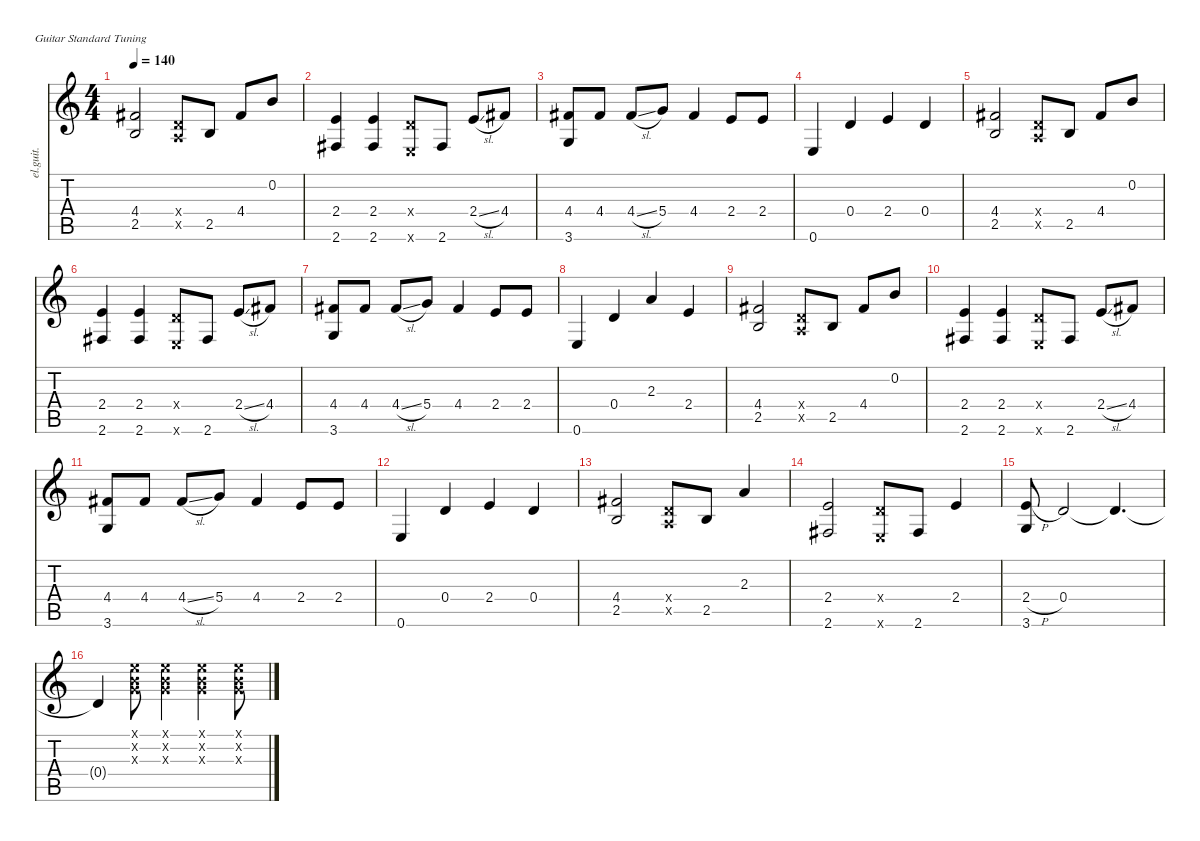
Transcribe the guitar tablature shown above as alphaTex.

\defaultSystemsLayout 4
\hideDynamics
\bracketExtendMode nobrackets
\otherSystemsTrackNameOrientation horizontal
\track ("Clean Guitar" "el.guit.") {instrument electricguitarclean}
\staff {score tabs}
\tuning (E4 B3 G3 D3 A2 E2)
\ts (4 4)
\tempo 140
\clef g2
\scale
1.03349
\ks c
(2.5 4.4{acc #}).2{dy mf instrument electricguitarclean beam Up} (0.5{x} 0.4{x}).8{beam Up} 2.5.8{beam Up} 4.4{acc #}.8{beam Up} 0.2.8{beam Up} |
\scale
1.02123 (2.4 2.6{acc #}).4{beam Up} (2.6{acc #} 2.4).4{beam Up} (0.4{x} 0.6{x}).8{beam Up} 2.6{acc #}.8{beam Up} 2.4{sl}.8{beam Up} 4.4{acc #}.8{beam Up} |
\scale
1.1131 (4.4{acc #} 3.6).8{beam Up} 4.4{acc #}.8{beam Up} 4.4{sl acc #}.8{beam Up} 5.4.8{beam Up} 4.4{acc #}.4{beam Up} 2.4.8{beam Up} 2.4.8{beam Up} |
\scale
0.832183 0.6.4{beam Up} 0.4.4{beam Up} 2.4.4{beam Up} 0.4.4{beam Up} |
(2.5 4.4{acc #}).2{beam Up} (0.5{x} 0.4{x}).8{beam Up} 2.5.8{beam Up} 4.4{acc #}.8{beam Up} 0.2.8{beam Up} |
(2.4 2.6{acc #}).4{beam Up} (2.6{acc #} 2.4).4{beam Up} (0.4{x} 0.6{x}).8{beam Up} 2.6{acc #}.8{beam Up} 2.4{sl}.8{beam Up} 4.4{acc #}.8{beam Up} |
(4.4{acc #} 3.6).8{beam Up} 4.4{acc #}.8{beam Up} 4.4{sl acc #}.8{beam Up} 5.4.8{beam Up} 4.4{acc #}.4{beam Up} 2.4.8{beam Up} 2.4.8{beam Up} |
0.6.4{beam Up} 0.4.4{beam Up} 2.3.4{beam Up} 2.4.4{beam Up} |
(2.5 4.4{acc #}).2{beam Up} (0.5{x} 0.4{x}).8{beam Up} 2.5.8{beam Up} 4.4{acc #}.8{beam Up} 0.2.8{beam Up} |
(2.4 2.6{acc #}).4{beam Up} (2.6{acc #} 2.4).4{beam Up} (0.4{x} 0.6{x}).8{beam Up} 2.6{acc #}.8{beam Up} 2.4{sl}.8{beam Up} 4.4{acc #}.8{beam Up} |
(4.4{acc #} 3.6).8{beam Up} 4.4{acc #}.8{beam Up} 4.4{sl acc #}.8{beam Up} 5.4.8{beam Up} 4.4{acc #}.4{beam Up} 2.4.8{beam Up} 2.4.8{beam Up} |
0.6.4{beam Up} 0.4.4{beam Up} 2.4.4{beam Up} 0.4.4{beam Up} |
\beaming (8 2 2 2 2)
\scale
1.02876 (2.5 4.4{acc #}).2{beam Up} (0.4{x} 0.5{x}).8{beam Up} 2.5.8{beam Up} 2.3.4{beam Up} |
\scale
1.04663 (2.4 2.6{acc #}).2{beam Up} (0.6{x} 0.4{x}).8{beam Up} 2.6{acc #}.8{beam Up} 2.4.4{beam Up} |
\scale
1.10347 (2.4{h} 3.6).8{beam Up} 0.4.2{beam Up} 0.4{t}.4{d beam Up} |
0.4{t}.4{beam Up} (0.1{x} 0.2{x} 0.3{x}).8{beam Down} (0.3{x} 0.2{x} 0.1{x}).4{beam Down} (0.3{x} 0.2{x} 0.1{x}).4{beam Down} (0.3{x} 0.1{x} 0.2{x}).8{beam Down}
